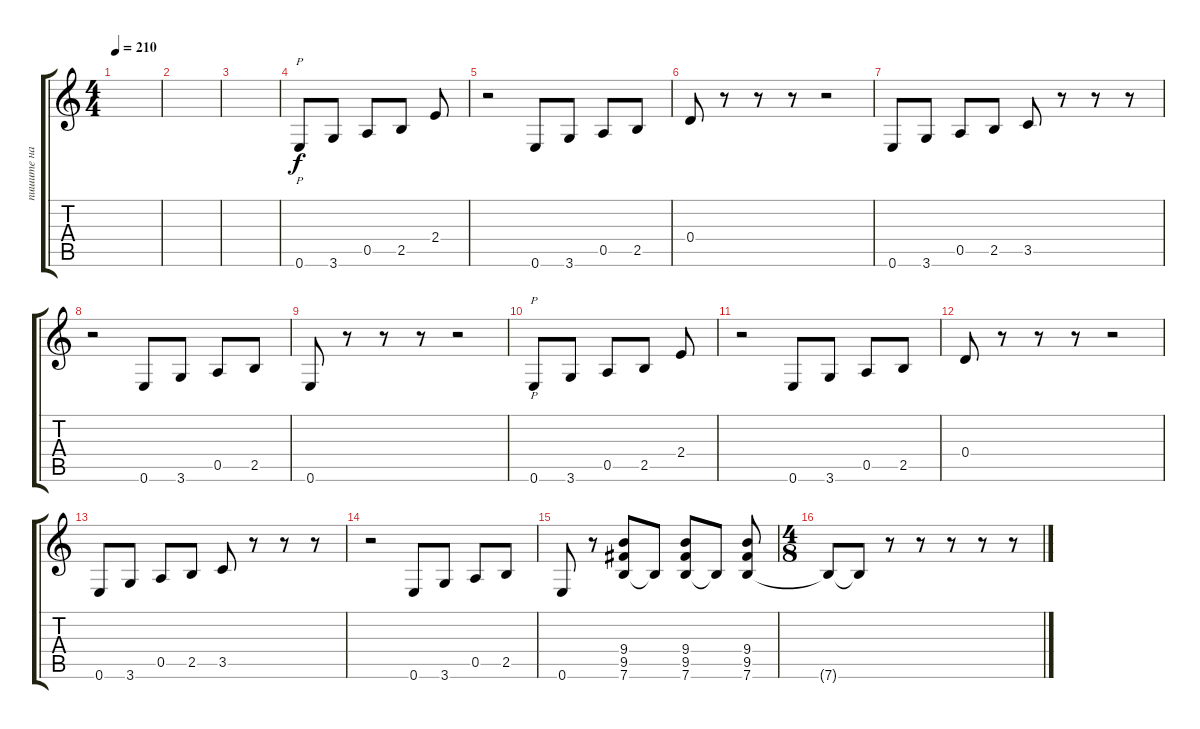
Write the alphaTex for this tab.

\track ("пишите на" "пишите на") {instrument distortionguitar}
\staff {score tabs}
\tuning (E4 B3 G3 D3 A2 E2) {hide}
\ts (4 4)
\tempo 210
\clef g2
\ks c
|
|
|
0.6.8{p} 3.6.8 0.5.8 2.5.8 2.4.8 |
r.2 0.6.8 3.6.8 0.5.8 2.5.8 |
0.4.8 r.8 r.8 r.8 r.2 |
0.6.8 3.6.8 0.5.8 2.5.8 3.5.8 r.8 r.8 r.8 |
r.2 0.6.8 3.6.8 0.5.8 2.5.8 |
0.6.8 r.8 r.8 r.8 r.2 |
0.6.8{p} 3.6.8 0.5.8 2.5.8 2.4.8 |
r.2 0.6.8 3.6.8 0.5.8 2.5.8 |
0.4.8 r.8 r.8 r.8 r.2 |
0.6.8 3.6.8 0.5.8 2.5.8 3.5.8 r.8 r.8 r.8 |
r.2 0.6.8 3.6.8 0.5.8 2.5.8 |
0.6.8 r.8 (9.4 9.5 7.6).8 7.6{t}.8 (9.4 9.5 7.6).8 7.6{t}.8 (9.4 9.5 7.6).8 |
\ts (4 8)
7.6{t}.8 7.6{t}.8 r.8 r.8 r.8 r.8 r.8
